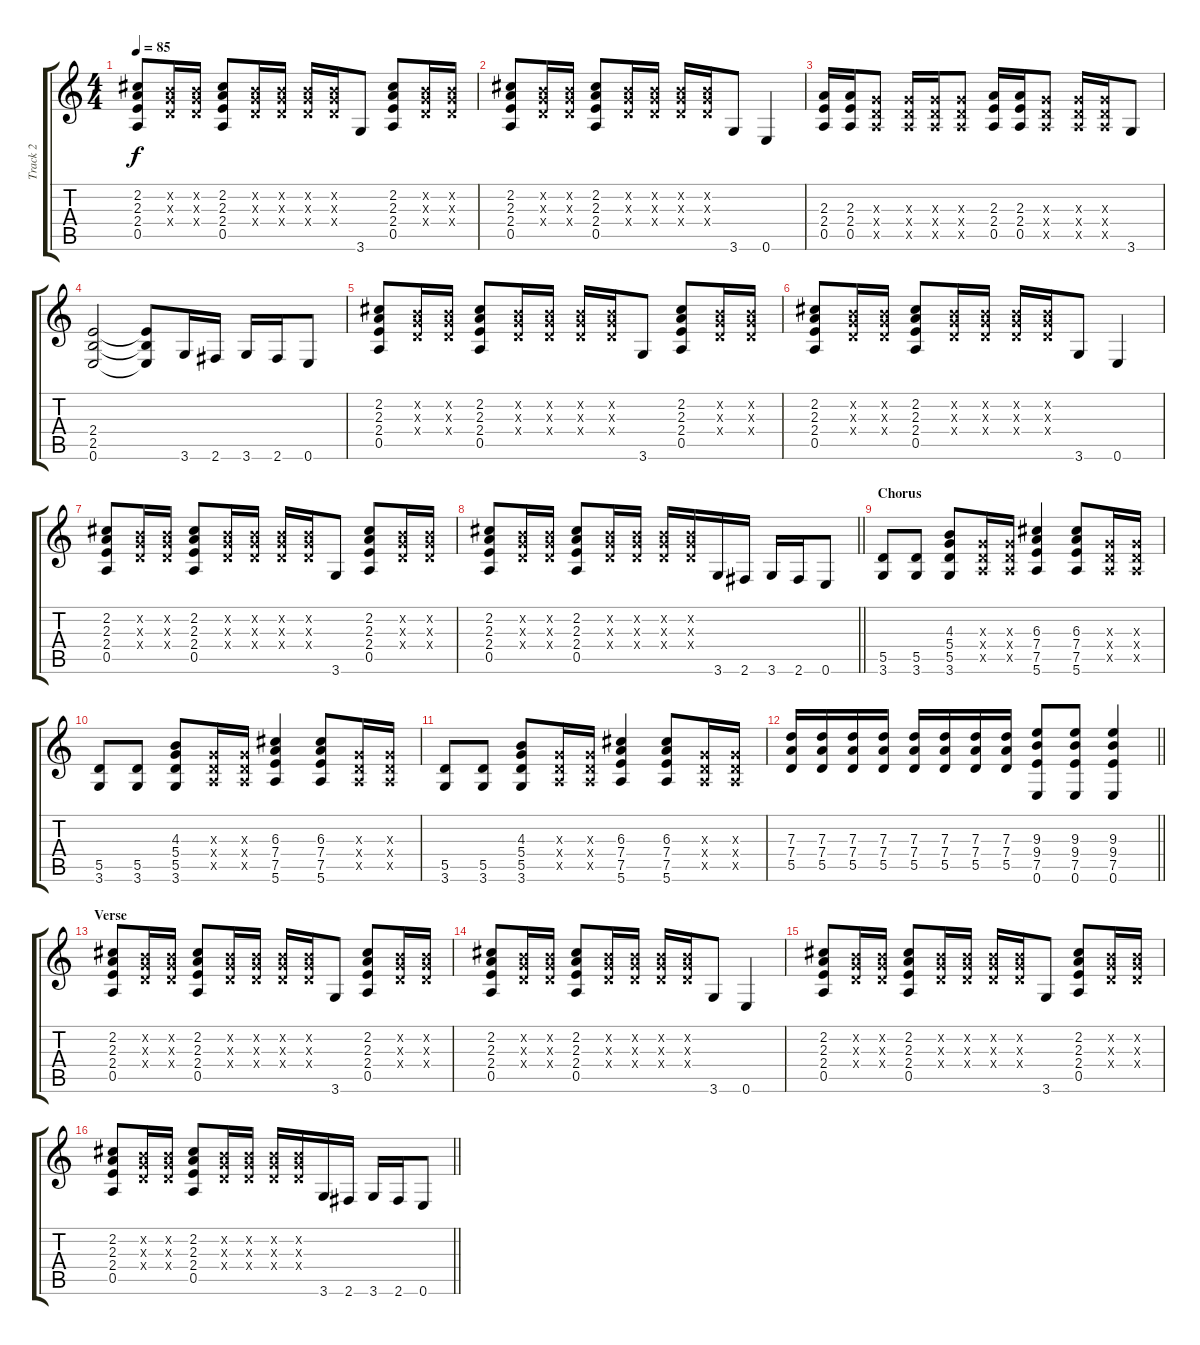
\track ("Track 2" "Track 2") {instrument overdrivenguitar}
\staff {score tabs}
\tuning (E4 B3 G3 D3 A2 E2) {hide}
\ts (4 4)
\tempo 85
\clef g2
\ks c
(2.2 2.3 2.4 0.5).8{dy f} (0.2{x} 0.3{x} 0.4{x}).16 (0.2{x} 0.3{x} 0.4{x}).16 (2.2 2.3 2.4 0.5).8 (0.2{x} 0.3{x} 0.4{x}).16 (0.2{x} 0.3{x} 0.4{x}).16 (0.2{x} 0.3{x} 0.4{x}).16 (0.2{x} 0.3{x} 0.4{x}).16 3.6.8 (2.2 2.3 2.4 0.5).8 (0.2{x} 0.3{x} 0.4{x}).16 (0.2{x} 0.3{x} 0.4{x}).16 |
(2.2 2.3 2.4 0.5).8 (0.2{x} 0.3{x} 0.4{x}).16 (0.2{x} 0.3{x} 0.4{x}).16 (2.2 2.3 2.4 0.5).8 (0.2{x} 0.3{x} 0.4{x}).16 (0.2{x} 0.3{x} 0.4{x}).16 (0.2{x} 0.3{x} 0.4{x}).16 (0.2{x} 0.3{x} 0.4{x}).16 3.6.8 0.6.4 |
(2.3 2.4 0.5).16 (2.3 2.4 0.5).16 (0.3{x} 0.4{x} 0.5{x}).8 (0.3{x} 0.4{x} 0.5{x}).16 (0.3{x} 0.4{x} 0.5{x}).16 (0.3{x} 0.4{x} 0.5{x}).8 (2.3 2.4 0.5).16 (2.3 2.4 0.5).16 (0.3{x} 0.4{x} 0.5{x}).8 (0.3{x} 0.4{x} 0.5{x}).16 (0.3{x} 0.4{x} 0.5{x}).16 3.6.8 |
(2.4 2.5 0.6).2 (2.4{t} 2.5{t} 0.6{t}).8 3.6.16 2.6.16 3.6.16 2.6.16 0.6.8 |
(2.2 2.3 2.4 0.5).8 (0.2{x} 0.3{x} 0.4{x}).16 (0.2{x} 0.3{x} 0.4{x}).16 (2.2 2.3 2.4 0.5).8 (0.2{x} 0.3{x} 0.4{x}).16 (0.2{x} 0.3{x} 0.4{x}).16 (0.2{x} 0.3{x} 0.4{x}).16 (0.2{x} 0.3{x} 0.4{x}).16 3.6.8 (2.2 2.3 2.4 0.5).8 (0.2{x} 0.3{x} 0.4{x}).16 (0.2{x} 0.3{x} 0.4{x}).16 |
(2.2 2.3 2.4 0.5).8 (0.2{x} 0.3{x} 0.4{x}).16 (0.2{x} 0.3{x} 0.4{x}).16 (2.2 2.3 2.4 0.5).8 (0.2{x} 0.3{x} 0.4{x}).16 (0.2{x} 0.3{x} 0.4{x}).16 (0.2{x} 0.3{x} 0.4{x}).16 (0.2{x} 0.3{x} 0.4{x}).16 3.6.8 0.6.4 |
(2.2 2.3 2.4 0.5).8 (0.2{x} 0.3{x} 0.4{x}).16 (0.2{x} 0.3{x} 0.4{x}).16 (2.2 2.3 2.4 0.5).8 (0.2{x} 0.3{x} 0.4{x}).16 (0.2{x} 0.3{x} 0.4{x}).16 (0.2{x} 0.3{x} 0.4{x}).16 (0.2{x} 0.3{x} 0.4{x}).16 3.6.8 (2.2 2.3 2.4 0.5).8 (0.2{x} 0.3{x} 0.4{x}).16 (0.2{x} 0.3{x} 0.4{x}).16 |
\barLineRight lightlight
(2.2 2.3 2.4 0.5).8 (0.2{x} 0.3{x} 0.4{x}).16 (0.2{x} 0.3{x} 0.4{x}).16 (2.2 2.3 2.4 0.5).8 (0.2{x} 0.3{x} 0.4{x}).16 (0.2{x} 0.3{x} 0.4{x}).16 (0.2{x} 0.3{x} 0.4{x}).16 (0.2{x} 0.3{x} 0.4{x}).16 3.6.16 2.6.16 3.6.16 2.6.16 0.6.8 |
\section ("" "Chorus")
(5.5 3.6).8 (5.5 3.6).8 (4.3 5.4 5.5 3.6).8 (0.3{x} 0.4{x} 0.5{x}).16 (0.3{x} 0.4{x} 0.5{x}).16 (6.3 7.4 7.5 5.6).4 (6.3 7.4 7.5 5.6).8 (0.3{x} 0.4{x} 0.5{x}).16 (0.3{x} 0.4{x} 0.5{x}).16 |
(5.5 3.6).8 (5.5 3.6).8 (4.3 5.4 5.5 3.6).8 (0.3{x} 0.4{x} 0.5{x}).16 (0.3{x} 0.4{x} 0.5{x}).16 (6.3 7.4 7.5 5.6).4 (6.3 7.4 7.5 5.6).8 (0.3{x} 0.4{x} 0.5{x}).16 (0.3{x} 0.4{x} 0.5{x}).16 |
(5.5 3.6).8 (5.5 3.6).8 (4.3 5.4 5.5 3.6).8 (0.3{x} 0.4{x} 0.5{x}).16 (0.3{x} 0.4{x} 0.5{x}).16 (6.3 7.4 7.5 5.6).4 (6.3 7.4 7.5 5.6).8 (0.3{x} 0.4{x} 0.5{x}).16 (0.3{x} 0.4{x} 0.5{x}).16 |
\barLineRight lightlight
(7.3 7.4 5.5).16 (7.3 7.4 5.5).16 (7.3 7.4 5.5).16 (7.3 7.4 5.5).16 (7.3 7.4 5.5).16 (7.3 7.4 5.5).16 (7.3 7.4 5.5).16 (7.3 7.4 5.5).16 (9.3 9.4 7.5 0.6).8 (9.3 9.4 7.5 0.6).8 (9.3 9.4 7.5 0.6).4 |
\section ("" "Verse")
(2.2 2.3 2.4 0.5).8 (0.2{x} 0.3{x} 0.4{x}).16 (0.2{x} 0.3{x} 0.4{x}).16 (2.2 2.3 2.4 0.5).8 (0.2{x} 0.3{x} 0.4{x}).16 (0.2{x} 0.3{x} 0.4{x}).16 (0.2{x} 0.3{x} 0.4{x}).16 (0.2{x} 0.3{x} 0.4{x}).16 3.6.8 (2.2 2.3 2.4 0.5).8 (0.2{x} 0.3{x} 0.4{x}).16 (0.2{x} 0.3{x} 0.4{x}).16 |
(2.2 2.3 2.4 0.5).8 (0.2{x} 0.3{x} 0.4{x}).16 (0.2{x} 0.3{x} 0.4{x}).16 (2.2 2.3 2.4 0.5).8 (0.2{x} 0.3{x} 0.4{x}).16 (0.2{x} 0.3{x} 0.4{x}).16 (0.2{x} 0.3{x} 0.4{x}).16 (0.2{x} 0.3{x} 0.4{x}).16 3.6.8 0.6.4 |
(2.2 2.3 2.4 0.5).8 (0.2{x} 0.3{x} 0.4{x}).16 (0.2{x} 0.3{x} 0.4{x}).16 (2.2 2.3 2.4 0.5).8 (0.2{x} 0.3{x} 0.4{x}).16 (0.2{x} 0.3{x} 0.4{x}).16 (0.2{x} 0.3{x} 0.4{x}).16 (0.2{x} 0.3{x} 0.4{x}).16 3.6.8 (2.2 2.3 2.4 0.5).8 (0.2{x} 0.3{x} 0.4{x}).16 (0.2{x} 0.3{x} 0.4{x}).16 |
\barLineRight lightlight
(2.2 2.3 2.4 0.5).8 (0.2{x} 0.3{x} 0.4{x}).16 (0.2{x} 0.3{x} 0.4{x}).16 (2.2 2.3 2.4 0.5).8 (0.2{x} 0.3{x} 0.4{x}).16 (0.2{x} 0.3{x} 0.4{x}).16 (0.2{x} 0.3{x} 0.4{x}).16 (0.2{x} 0.3{x} 0.4{x}).16 3.6.16 2.6.16 3.6.16 2.6.16 0.6.8
